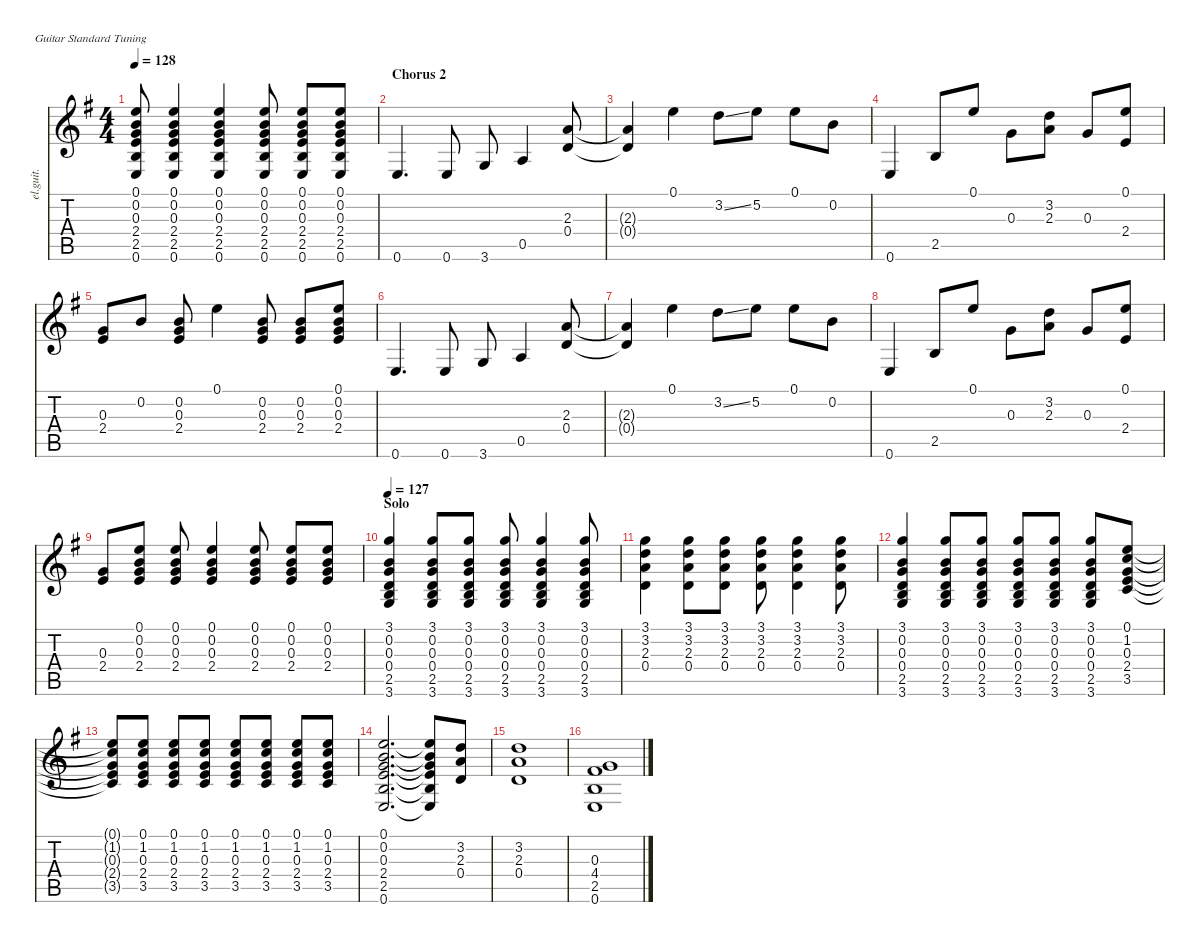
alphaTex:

\defaultSystemsLayout 4
\hideDynamics
\bracketExtendMode nobrackets
\otherSystemsTrackNameOrientation horizontal
\track ("Gtrs 1,2,3 comb." "el.guit.") {defaultSystemsLayout 8 mute instrument electricguitarclean}
\staff {score tabs}
\tuning (E4 B3 G3 D3 A2 E2)
\ts (4 4)
\tempo 128
\clef g2
\ks eminor
(0.1{t acc forcenatural} 0.2{t acc forcenatural} 0.3{t acc forcenatural} 2.4{t acc forcenatural} 2.5{t acc forcenatural} 0.6{t acc forcenatural}).8{dy f beam Up} (0.1{acc forcenatural} 0.2{acc forcenatural} 0.3{acc forcenatural} 2.4{acc forcenatural} 2.5{acc forcenatural} 0.6{acc forcenatural}).4{beam Up} (0.1{acc forcenatural} 0.2{acc forcenatural} 0.3{acc forcenatural} 2.4{acc forcenatural} 2.5{acc forcenatural} 0.6{acc forcenatural}).4{beam Up} (0.1{acc forcenatural} 0.2{acc forcenatural} 0.3{acc forcenatural} 2.4{acc forcenatural} 2.5{acc forcenatural} 0.6{acc forcenatural}).8{beam Up} (0.1{acc forcenatural} 0.2{acc forcenatural} 0.3{acc forcenatural} 2.4{acc forcenatural} 2.5{acc forcenatural} 0.6{acc forcenatural}).8{beam Up} (0.1{acc forcenatural} 0.2{acc forcenatural} 0.3{acc forcenatural} 2.4{acc forcenatural} 2.5{acc forcenatural} 0.6{acc forcenatural}).8{beam Up} |
\section ("" "Chorus 2")
0.6{acc forcenatural}.4{d dy mf instrument electricguitarclean beam Up} 0.6{acc forcenatural}.8{dy f beam Up} 3.6{acc forcenatural}.8{beam Up} 0.5{acc forcenatural}.4{dy mf beam Up} (2.3{acc forcenatural} 0.4{acc forcenatural}).8{dy fff beam Up} |
(0.4{t acc forcenatural} 2.3{t acc forcenatural}).4{dy f beam Up} 0.1{acc forcenatural}.4{dy ff beam Down} 3.2{ss acc forcenatural}.8{dy mf beam Down} 5.2{acc forcenatural}.8{beam Down} 0.1{acc forcenatural}.8{dy f beam Down} 0.2{acc forcenatural}.8{dy mp beam Down} |
0.6{acc forcenatural}.4{dy fff beam Up} 2.5{acc forcenatural}.8{dy mf beam Up} 0.1{acc forcenatural}.8{beam Up} 0.3{acc forcenatural}.8{dy ff beam Down} (2.3{acc forcenatural} 3.2{acc forcenatural}).8{dy f beam Down} 0.3{acc forcenatural}.8{dy mf beam Up} (2.4{acc forcenatural} 0.1{acc forcenatural}).8{beam Up} |
(0.3{acc forcenatural} 2.4{acc forcenatural}).8{beam Up} 0.2{acc forcenatural}.8{beam Up} (0.2{acc forcenatural} 0.3{acc forcenatural} 2.4{acc forcenatural}).8{dy ff beam Up} 0.1{acc forcenatural}.4{beam Down} (0.2{acc forcenatural} 0.3{acc forcenatural} 2.4{acc forcenatural}).8{dy f beam Up} (0.2{acc forcenatural} 0.3{acc forcenatural} 2.4{acc forcenatural}).8{dy mf beam Up} (0.2{acc forcenatural} 0.3{acc forcenatural} 2.4{acc forcenatural} 0.1{acc forcenatural}).8{beam Up} |
0.6{acc forcenatural}.4{d dy fff beam Up} 0.6{acc forcenatural}.8{dy mf beam Up} 3.6{acc forcenatural}.8{beam Up} 0.5{acc forcenatural}.4{dy mp beam Up} (2.3{acc forcenatural} 0.4{acc forcenatural}).8{dy ff beam Up} |
(0.4{t acc forcenatural} 2.3{t acc forcenatural}).4{dy f beam Up} 0.1{acc forcenatural}.4{dy ff beam Down} 3.2{ss acc forcenatural}.8{dy mf beam Down} 5.2{acc forcenatural}.8{beam Down} 0.1{acc forcenatural}.8{dy f beam Down} 0.2{acc forcenatural}.8{dy mp beam Down} |
0.6{acc forcenatural}.4{dy mf beam Up} 2.5{acc forcenatural}.8{dy mp beam Up} 0.1{acc forcenatural}.8{beam Up} 0.3{acc forcenatural}.8{dy ff beam Down} (2.3{acc forcenatural} 3.2{acc forcenatural}).8{dy f beam Down} 0.3{acc forcenatural}.8{dy mf beam Up} (2.4{acc forcenatural} 0.1{acc forcenatural}).8{beam Up} |
(0.3{acc forcenatural} 2.4{acc forcenatural}).8{dy f beam Up} (0.1{acc forcenatural} 0.2{acc forcenatural} 0.3{acc forcenatural} 2.4{acc forcenatural}).8{beam Up} (0.1{acc forcenatural} 0.2{acc forcenatural} 0.3{acc forcenatural} 2.4{acc forcenatural}).8{dy ff beam Up} (0.1{acc forcenatural} 0.2{acc forcenatural} 0.3{acc forcenatural} 2.4{acc forcenatural}).4{dy mf beam Up} (0.1{acc forcenatural} 0.2{acc forcenatural} 0.3{acc forcenatural} 2.4{acc forcenatural}).8{dy ff beam Up} (0.1{acc forcenatural} 0.2{acc forcenatural} 0.3{acc forcenatural} 2.4{acc forcenatural}).8{dy mf beam Up} (0.1{acc forcenatural} 0.2{acc forcenatural} 0.3{acc forcenatural} 2.4{acc forcenatural}).8{dy f beam Up} |
\section ("" "Solo")
\tempo 127
(3.1{acc forcenatural} 0.2{acc forcenatural} 0.3{acc forcenatural} 0.4{acc forcenatural} 2.5{acc forcenatural} 3.6{acc forcenatural}).4{instrument acousticguitarsteel beam Up} (3.1{acc forcenatural} 0.2{acc forcenatural} 0.3{acc forcenatural} 0.4{acc forcenatural} 2.5{acc forcenatural} 3.6{acc forcenatural}).8{beam Up} (3.1{acc forcenatural} 0.2{acc forcenatural} 0.3{acc forcenatural} 0.4{acc forcenatural} 2.5{acc forcenatural} 3.6{acc forcenatural}).8{beam Up} (3.1{acc forcenatural} 0.2{acc forcenatural} 0.3{acc forcenatural} 0.4{acc forcenatural} 2.5{acc forcenatural} 3.6{acc forcenatural}).8{beam Up} (3.1{acc forcenatural} 0.2{acc forcenatural} 0.3{acc forcenatural} 0.4{acc forcenatural} 2.5{acc forcenatural} 3.6{acc forcenatural}).4{beam Up} (3.1{acc forcenatural} 0.2{acc forcenatural} 0.3{acc forcenatural} 0.4{acc forcenatural} 2.5{acc forcenatural} 3.6{acc forcenatural}).8{beam Up} |
(3.1{acc forcenatural} 3.2{acc forcenatural} 2.3{acc forcenatural} 0.4{acc forcenatural}).4{beam Down} (3.1{acc forcenatural} 3.2{acc forcenatural} 2.3{acc forcenatural} 0.4{acc forcenatural}).8{beam Down} (3.1{acc forcenatural} 3.2{acc forcenatural} 2.3{acc forcenatural} 0.4{acc forcenatural}).8{beam Down} (3.1{acc forcenatural} 3.2{acc forcenatural} 2.3{acc forcenatural} 0.4{acc forcenatural}).8{beam Down} (3.1{acc forcenatural} 3.2{acc forcenatural} 2.3{acc forcenatural} 0.4{acc forcenatural}).4{beam Down} (3.1{acc forcenatural} 3.2{acc forcenatural} 2.3{acc forcenatural} 0.4{acc forcenatural}).8{beam Down} |
(3.1{acc forcenatural} 0.2{acc forcenatural} 0.3{acc forcenatural} 0.4{acc forcenatural} 2.5{acc forcenatural} 3.6{acc forcenatural}).4{beam Up} (3.1{acc forcenatural} 0.2{acc forcenatural} 0.3{acc forcenatural} 0.4{acc forcenatural} 2.5{acc forcenatural} 3.6{acc forcenatural}).8{beam Up} (3.1{acc forcenatural} 0.2{acc forcenatural} 0.3{acc forcenatural} 0.4{acc forcenatural} 2.5{acc forcenatural} 3.6{acc forcenatural}).8{beam Up} (3.1{acc forcenatural} 0.2{acc forcenatural} 0.3{acc forcenatural} 0.4{acc forcenatural} 2.5{acc forcenatural} 3.6{acc forcenatural}).8{beam Up} (3.1{acc forcenatural} 0.2{acc forcenatural} 0.3{acc forcenatural} 0.4{acc forcenatural} 2.5{acc forcenatural} 3.6{acc forcenatural}).8{beam Up} (3.1{acc forcenatural} 0.2{acc forcenatural} 0.3{acc forcenatural} 0.4{acc forcenatural} 2.5{acc forcenatural} 3.6{acc forcenatural}).8{beam Up} (0.1{acc forcenatural} 1.2{acc forcenatural} 0.3{acc forcenatural} 2.4{acc forcenatural} 3.5{acc forcenatural}).8{beam Up} |
(0.1{t acc forcenatural} 1.2{t acc forcenatural} 0.3{t acc forcenatural} 2.4{t acc forcenatural} 3.5{t acc forcenatural}).8{beam Up} (0.1{acc forcenatural} 1.2{acc forcenatural} 0.3{acc forcenatural} 2.4{acc forcenatural} 3.5{acc forcenatural}).8{beam Up} (0.1{acc forcenatural} 1.2{acc forcenatural} 0.3{acc forcenatural} 2.4{acc forcenatural} 3.5{acc forcenatural}).8{beam Up} (0.1{acc forcenatural} 1.2{acc forcenatural} 0.3{acc forcenatural} 2.4{acc forcenatural} 3.5{acc forcenatural}).8{beam Up} (0.1{acc forcenatural} 1.2{acc forcenatural} 0.3{acc forcenatural} 2.4{acc forcenatural} 3.5{acc forcenatural}).8{beam Up} (0.1{acc forcenatural} 1.2{acc forcenatural} 0.3{acc forcenatural} 2.4{acc forcenatural} 3.5{acc forcenatural}).8{beam Up} (0.1{acc forcenatural} 1.2{acc forcenatural} 0.3{acc forcenatural} 2.4{acc forcenatural} 3.5{acc forcenatural}).8{beam Up} (0.1{acc forcenatural} 1.2{acc forcenatural} 0.3{acc forcenatural} 2.4{acc forcenatural} 3.5{acc forcenatural}).8{beam Up} |
(0.1{acc forcenatural} 0.2{acc forcenatural} 0.3{acc forcenatural} 2.4{acc forcenatural} 2.5{acc forcenatural} 0.6{acc forcenatural}).2{d dy mf instrument electricguitarclean beam Up} (0.1{t acc forcenatural} 0.2{t acc forcenatural} 0.3{t acc forcenatural} 2.4{t acc forcenatural} 2.5{t acc forcenatural} 0.6{t acc forcenatural}).8{dy f beam Up} (3.2{acc forcenatural} 2.3{acc forcenatural} 0.4{acc forcenatural}).8{beam Up} |
(3.2{acc forcenatural} 2.3{acc forcenatural} 0.4{acc forcenatural}).1{beam Up} |
(0.3{acc forcenatural} 4.4{acc #} 2.5{acc forcenatural} 0.6{acc forcenatural}).1{dy mp beam Up}
